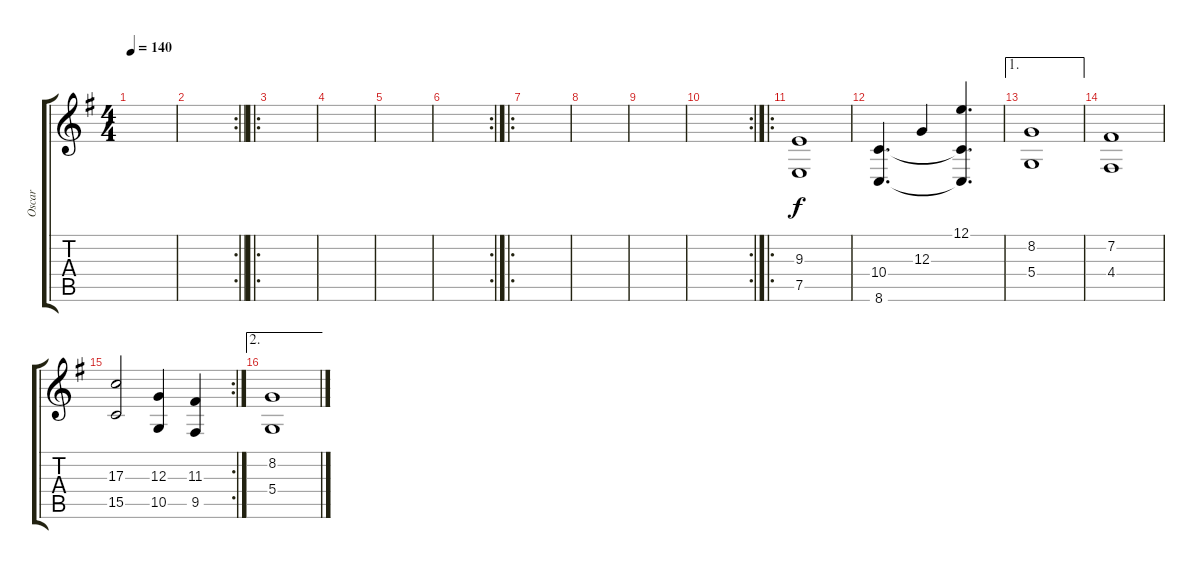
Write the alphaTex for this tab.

\track ("Oscar" "Oscar") {instrument stringensemble2}
\staff {score tabs}
\tuning (E4 B3 G3 D3 A2 E2) {hide}
\ts (4 4)
\tempo 140
\clef g2
\ks eminor
|
\rc 2
\barLineRight lightlight
|
\ro
|
|
|
\rc 2
|
\ro
|
|
|
\rc 2
|
\ro
(9.3 7.5).1 |
(10.4 8.6).4{d} 12.3.4 (12.1 10.4{t} 8.6{t}).4{d} |
\ae 1
(8.2 5.4).1 |
(7.2 4.4).1 |
\rc 2
(17.3 15.5).2 (12.3 10.5).4 (11.3 9.5).4 |
\ae 2
(8.2 5.4).1
